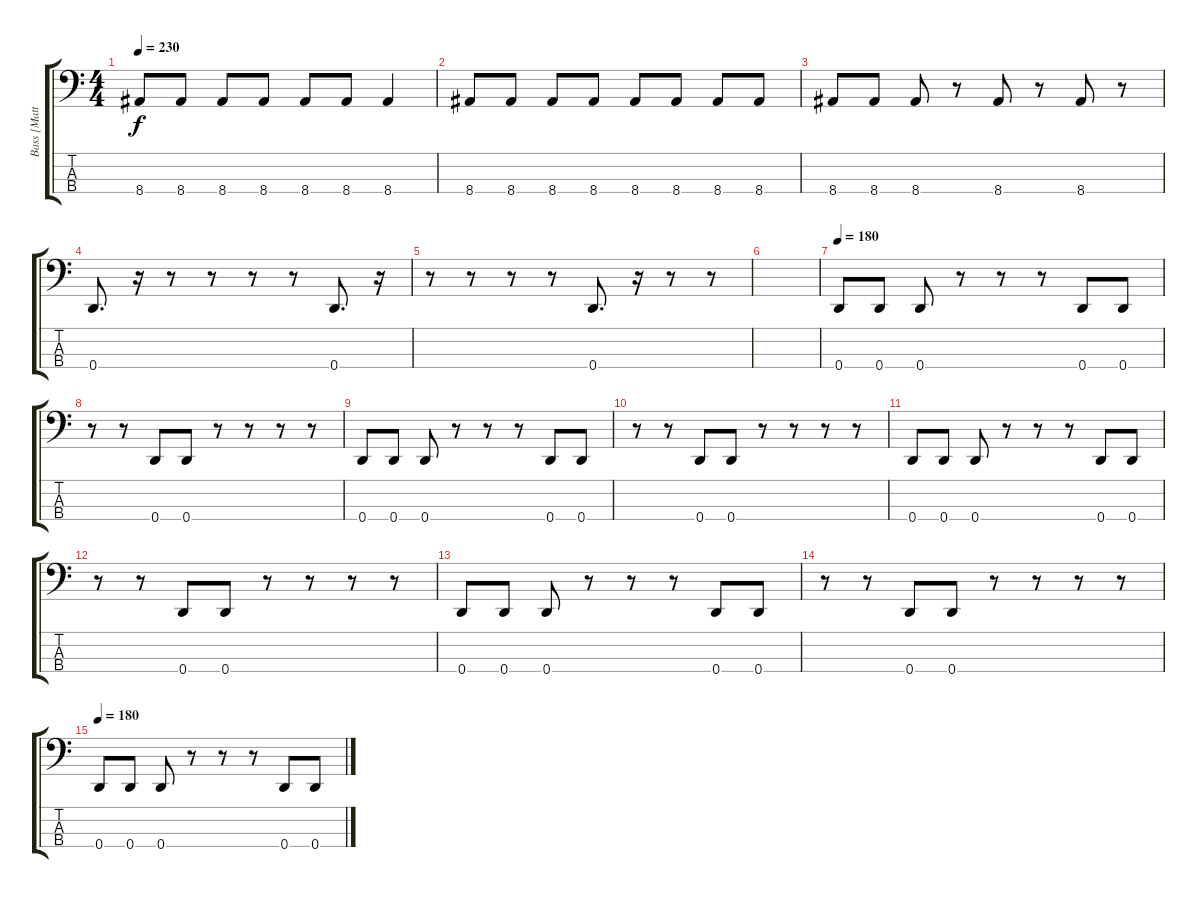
\track ("Bass [Matt]" "Bass [Matt") {instrument electricbasspick}
\staff {score tabs}
\tuning (G2 D2 A1 D1) {hide}
\ts (4 4)
\tempo 230
\clef f4
\ks c
8.4.8{dy f} 8.4.8 8.4.8 8.4.8 8.4.8 8.4.8 8.4.4 |
8.4.8 8.4.8 8.4.8 8.4.8 8.4.8 8.4.8 8.4.8 8.4.8 |
8.4.8 8.4.8 8.4.8 r.8 8.4.8 r.8 8.4.8 r.8 |
0.4.8{d} r.16 r.8 r.8 r.8 r.8 0.4.8{d} r.16 |
r.8 r.8 r.8 r.8 0.4.8{d} r.16 r.8 r.8 |
|
\tempo 180
0.4.8 0.4.8 0.4.8 r.8 r.8 r.8 0.4.8 0.4.8 |
r.8 r.8 0.4.8 0.4.8 r.8 r.8 r.8 r.8 |
0.4.8 0.4.8 0.4.8 r.8 r.8 r.8 0.4.8 0.4.8 |
r.8 r.8 0.4.8 0.4.8 r.8 r.8 r.8 r.8 |
0.4.8 0.4.8 0.4.8 r.8 r.8 r.8 0.4.8 0.4.8 |
r.8 r.8 0.4.8 0.4.8 r.8 r.8 r.8 r.8 |
0.4.8 0.4.8 0.4.8 r.8 r.8 r.8 0.4.8 0.4.8 |
r.8 r.8 0.4.8 0.4.8 r.8 r.8 r.8 r.8 |
\tempo 180
0.4.8 0.4.8 0.4.8 r.8 r.8 r.8 0.4.8 0.4.8
